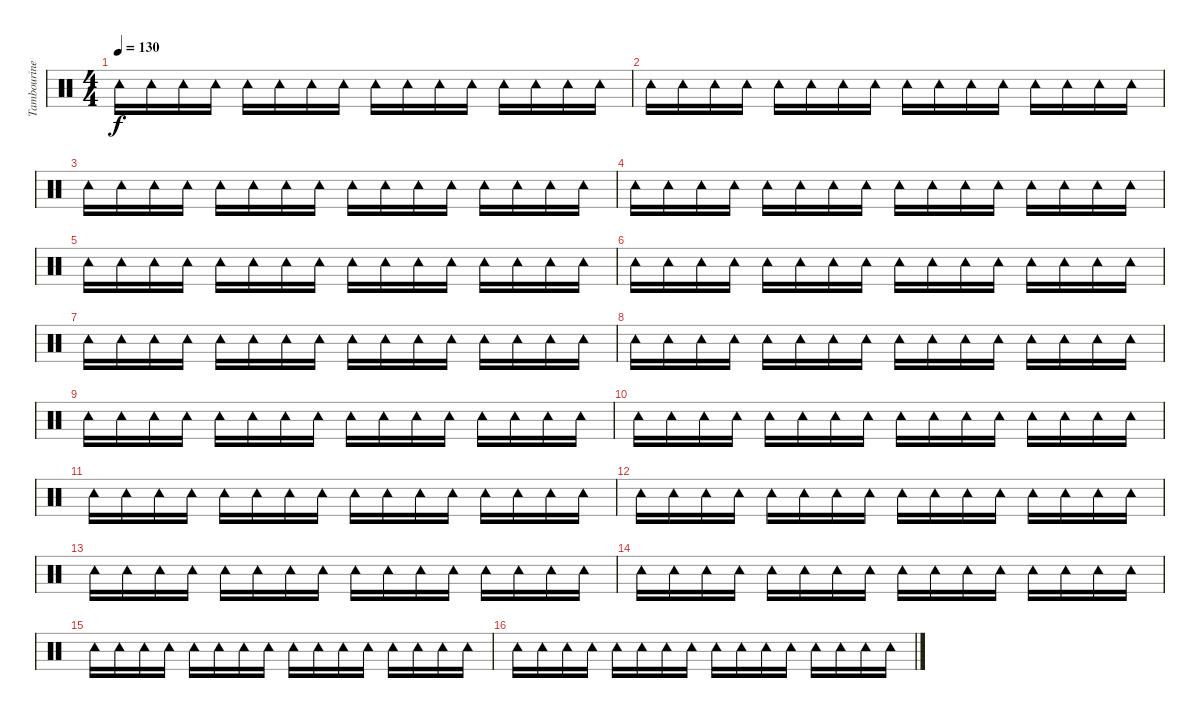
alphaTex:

\track ("Tambourine" "Tambourine") {instrument percussion}
\staff {score}
\articulation defaults
\ts (4 4)
\tempo 130
\clef neutral
\ks c "Tambourine (hit)".16{dy f} "Tambourine (hit)".16 "Tambourine (hit)".16 "Tambourine (hit)".16 "Tambourine (hit)".16 "Tambourine (hit)".16 "Tambourine (hit)".16 "Tambourine (hit)".16 "Tambourine (hit)".16 "Tambourine (hit)".16 "Tambourine (hit)".16 "Tambourine (hit)".16 "Tambourine (hit)".16 "Tambourine (hit)".16 "Tambourine (hit)".16 "Tambourine (hit)".16
|
"Tambourine (hit)".16 "Tambourine (hit)".16 "Tambourine (hit)".16 "Tambourine (hit)".16 "Tambourine (hit)".16 "Tambourine (hit)".16 "Tambourine (hit)".16 "Tambourine (hit)".16 "Tambourine (hit)".16 "Tambourine (hit)".16 "Tambourine (hit)".16 "Tambourine (hit)".16 "Tambourine (hit)".16 "Tambourine (hit)".16 "Tambourine (hit)".16 "Tambourine (hit)".16 |
"Tambourine (hit)".16 "Tambourine (hit)".16 "Tambourine (hit)".16 "Tambourine (hit)".16 "Tambourine (hit)".16 "Tambourine (hit)".16 "Tambourine (hit)".16 "Tambourine (hit)".16 "Tambourine (hit)".16 "Tambourine (hit)".16 "Tambourine (hit)".16 "Tambourine (hit)".16 "Tambourine (hit)".16 "Tambourine (hit)".16 "Tambourine (hit)".16 "Tambourine (hit)".16 |
"Tambourine (hit)".16 "Tambourine (hit)".16 "Tambourine (hit)".16 "Tambourine (hit)".16 "Tambourine (hit)".16 "Tambourine (hit)".16 "Tambourine (hit)".16 "Tambourine (hit)".16 "Tambourine (hit)".16 "Tambourine (hit)".16 "Tambourine (hit)".16 "Tambourine (hit)".16 "Tambourine (hit)".16 "Tambourine (hit)".16 "Tambourine (hit)".16 "Tambourine (hit)".16 |
"Tambourine (hit)".16 "Tambourine (hit)".16 "Tambourine (hit)".16 "Tambourine (hit)".16 "Tambourine (hit)".16 "Tambourine (hit)".16 "Tambourine (hit)".16 "Tambourine (hit)".16 "Tambourine (hit)".16 "Tambourine (hit)".16 "Tambourine (hit)".16 "Tambourine (hit)".16 "Tambourine (hit)".16 "Tambourine (hit)".16 "Tambourine (hit)".16 "Tambourine (hit)".16 |
"Tambourine (hit)".16 "Tambourine (hit)".16 "Tambourine (hit)".16 "Tambourine (hit)".16 "Tambourine (hit)".16 "Tambourine (hit)".16 "Tambourine (hit)".16 "Tambourine (hit)".16 "Tambourine (hit)".16 "Tambourine (hit)".16 "Tambourine (hit)".16 "Tambourine (hit)".16 "Tambourine (hit)".16 "Tambourine (hit)".16 "Tambourine (hit)".16 "Tambourine (hit)".16 |
"Tambourine (hit)".16 "Tambourine (hit)".16 "Tambourine (hit)".16 "Tambourine (hit)".16 "Tambourine (hit)".16 "Tambourine (hit)".16 "Tambourine (hit)".16 "Tambourine (hit)".16 "Tambourine (hit)".16 "Tambourine (hit)".16 "Tambourine (hit)".16 "Tambourine (hit)".16 "Tambourine (hit)".16 "Tambourine (hit)".16 "Tambourine (hit)".16 "Tambourine (hit)".16 |
"Tambourine (hit)".16 "Tambourine (hit)".16 "Tambourine (hit)".16 "Tambourine (hit)".16 "Tambourine (hit)".16 "Tambourine (hit)".16 "Tambourine (hit)".16 "Tambourine (hit)".16 "Tambourine (hit)".16 "Tambourine (hit)".16 "Tambourine (hit)".16 "Tambourine (hit)".16 "Tambourine (hit)".16 "Tambourine (hit)".16 "Tambourine (hit)".16 "Tambourine (hit)".16 |
"Tambourine (hit)".16 "Tambourine (hit)".16 "Tambourine (hit)".16 "Tambourine (hit)".16 "Tambourine (hit)".16 "Tambourine (hit)".16 "Tambourine (hit)".16 "Tambourine (hit)".16 "Tambourine (hit)".16 "Tambourine (hit)".16 "Tambourine (hit)".16 "Tambourine (hit)".16 "Tambourine (hit)".16 "Tambourine (hit)".16 "Tambourine (hit)".16 "Tambourine (hit)".16 |
"Tambourine (hit)".16 "Tambourine (hit)".16 "Tambourine (hit)".16 "Tambourine (hit)".16 "Tambourine (hit)".16 "Tambourine (hit)".16 "Tambourine (hit)".16 "Tambourine (hit)".16 "Tambourine (hit)".16 "Tambourine (hit)".16 "Tambourine (hit)".16 "Tambourine (hit)".16 "Tambourine (hit)".16 "Tambourine (hit)".16 "Tambourine (hit)".16 "Tambourine (hit)".16 |
"Tambourine (hit)".16 "Tambourine (hit)".16 "Tambourine (hit)".16 "Tambourine (hit)".16 "Tambourine (hit)".16 "Tambourine (hit)".16 "Tambourine (hit)".16 "Tambourine (hit)".16 "Tambourine (hit)".16 "Tambourine (hit)".16 "Tambourine (hit)".16 "Tambourine (hit)".16 "Tambourine (hit)".16 "Tambourine (hit)".16 "Tambourine (hit)".16 "Tambourine (hit)".16 |
"Tambourine (hit)".16 "Tambourine (hit)".16 "Tambourine (hit)".16 "Tambourine (hit)".16 "Tambourine (hit)".16 "Tambourine (hit)".16 "Tambourine (hit)".16 "Tambourine (hit)".16 "Tambourine (hit)".16 "Tambourine (hit)".16 "Tambourine (hit)".16 "Tambourine (hit)".16 "Tambourine (hit)".16 "Tambourine (hit)".16 "Tambourine (hit)".16 "Tambourine (hit)".16 |
"Tambourine (hit)".16 "Tambourine (hit)".16 "Tambourine (hit)".16 "Tambourine (hit)".16 "Tambourine (hit)".16 "Tambourine (hit)".16 "Tambourine (hit)".16 "Tambourine (hit)".16 "Tambourine (hit)".16 "Tambourine (hit)".16 "Tambourine (hit)".16 "Tambourine (hit)".16 "Tambourine (hit)".16 "Tambourine (hit)".16 "Tambourine (hit)".16 "Tambourine (hit)".16 |
"Tambourine (hit)".16 "Tambourine (hit)".16 "Tambourine (hit)".16 "Tambourine (hit)".16 "Tambourine (hit)".16 "Tambourine (hit)".16 "Tambourine (hit)".16 "Tambourine (hit)".16 "Tambourine (hit)".16 "Tambourine (hit)".16 "Tambourine (hit)".16 "Tambourine (hit)".16 "Tambourine (hit)".16 "Tambourine (hit)".16 "Tambourine (hit)".16 "Tambourine (hit)".16 |
"Tambourine (hit)".16 "Tambourine (hit)".16 "Tambourine (hit)".16 "Tambourine (hit)".16 "Tambourine (hit)".16 "Tambourine (hit)".16 "Tambourine (hit)".16 "Tambourine (hit)".16 "Tambourine (hit)".16 "Tambourine (hit)".16 "Tambourine (hit)".16 "Tambourine (hit)".16 "Tambourine (hit)".16 "Tambourine (hit)".16 "Tambourine (hit)".16 "Tambourine (hit)".16 |
"Tambourine (hit)".16 "Tambourine (hit)".16 "Tambourine (hit)".16 "Tambourine (hit)".16 "Tambourine (hit)".16 "Tambourine (hit)".16 "Tambourine (hit)".16 "Tambourine (hit)".16 "Tambourine (hit)".16 "Tambourine (hit)".16 "Tambourine (hit)".16 "Tambourine (hit)".16 "Tambourine (hit)".16 "Tambourine (hit)".16 "Tambourine (hit)".16 "Tambourine (hit)".16
